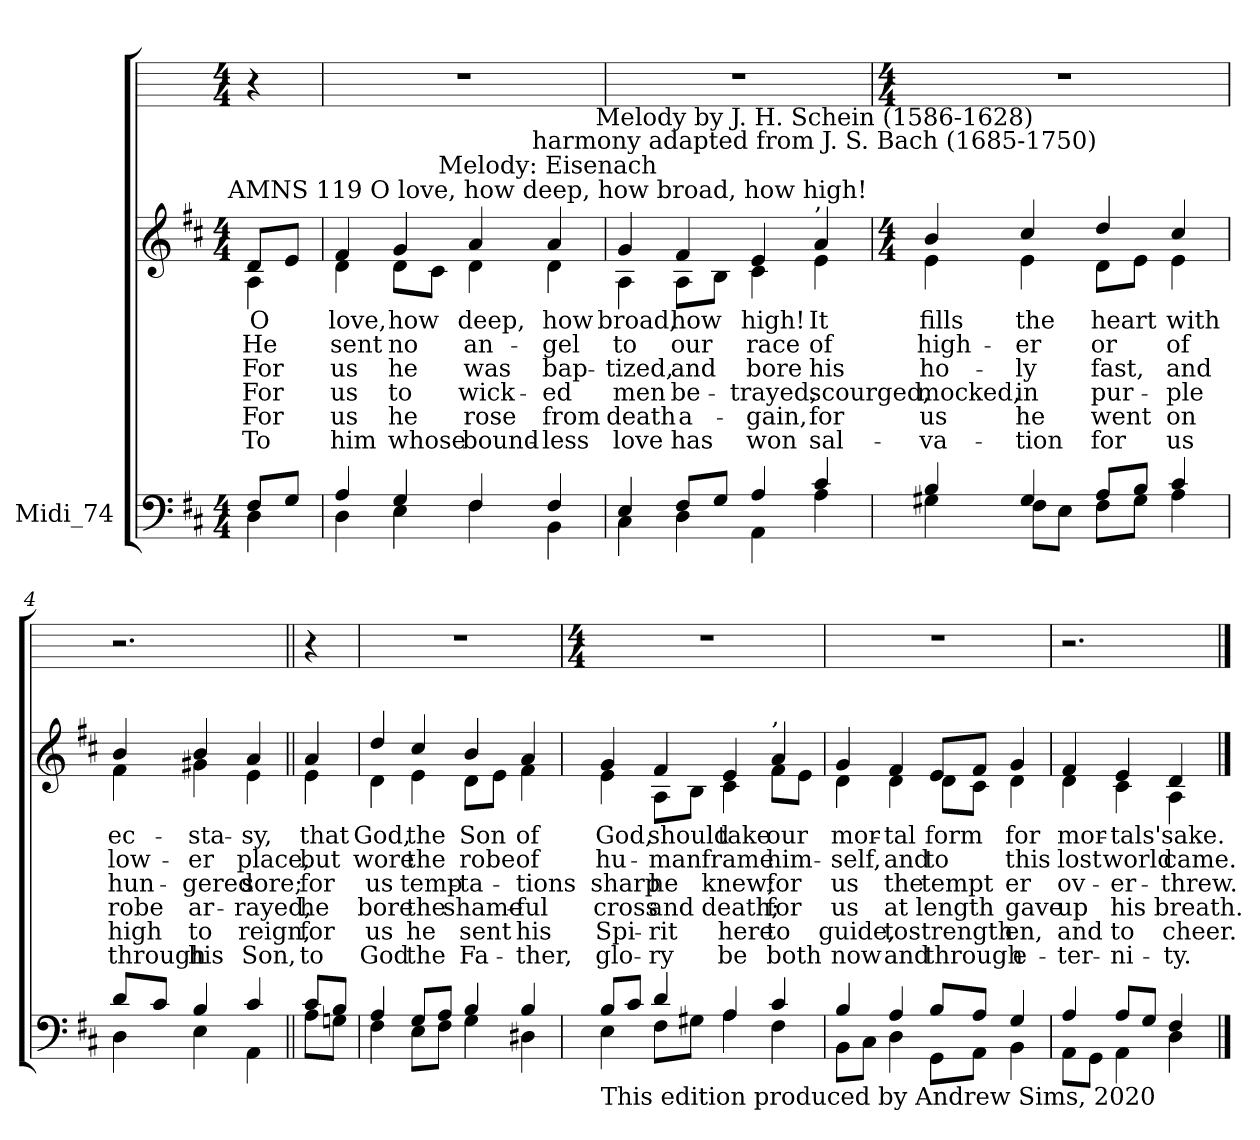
**kern	**kern	**text	**text	**text	**text	**text	**text	**kern
*part3	*part2	*part2	*part2	*part2	*part2	*part2	*part2	*part1
*staff3	*staff2	*staff2	*staff2	*staff2	*staff2	*staff2	*staff2	*staff1
*I"Midi_74	*	*	*	*	*	*	*	*
*clefF4	*clefG2	*	*	*	*	*	*	*
*k[f#c#]	*k[f#c#]	*	*	*	*	*	*	*
*D:	*D:	*	*	*	*	*	*	*
*M4/4	*M4/4	*	*	*	*	*	*	*M4/4
=	=	=	=	=	=	=	=	=
*^	*	*	*	*	*	*	*	*
!	!	!LO:TX:a:cj:t=Thomas à Kempis? (c. 1379-1471)\ntr. Benjamin Webb (1819-1885)	!	!	!	!	!	!	!
!	!	!	!LO:LY:b	!LO:LY:b	!LO:LY:b	!LO:LY:b	!LO:LY:b	!LO:LY:b	!
*	*	*^	*	*	*	*	*	*	*
8F#/L	4D\	8d/L	4A\	O	He	For	For	For	To	4r
8G/J	.	8e/J	.	.	.	.	.	.	.	.
=1	=1	=1	=1	=1	=1	=1	=1	=1	=1	=1
!	!	!	!	!LO:LY:b	!LO:LY:b	!LO:LY:b	!LO:LY:b	!LO:LY:b	!LO:LY:b	!
4A/	4D\	4f#/	4d\	love,	sent	us	us	us	him	1r
!	!	!	!	!LO:LY:b	!LO:LY:b	!LO:LY:b	!LO:LY:b	!LO:LY:b	!LO:LY:b	!
4G/	4E\	4g/	8d\L	how	no	he	to	he	whose	.
.	.	.	8c#\J	.	.	.	.	.	.	.
!	!	!	!	!LO:LY:b	!LO:LY:b	!LO:LY:b	!LO:LY:b	!LO:LY:b	!LO:LY:b	!
4F#/	4F#\	4a/	4d\	deep,	an-	-was	wick-	-rose	bound-	.
!	!	!LO:TX:a:cj:t=AMNS 119 O love, how deep, how broad, how high!	!	!	!	!	!	!	!	!
!	!	!LO:TX:a:cj:t=Melody&colon; Eisenach	!	!	!	!	!	!	!	!
!	!	!	!	!LO:LY:b	!LO:LY:b	!LO:LY:b	!LO:LY:b	!LO:LY:b	!LO:LY:b	!
4F#/	4BB\	4a/	4d\	-how	gel	bap-	-ed	from	less	.
=2	=2	=2	=2	=2	=2	=2	=2	=2	=2	=2
!	!	!	!	!LO:LY:b	!LO:LY:b	!LO:LY:b	!LO:LY:b	!LO:LY:b	!LO:LY:b	!
4E/	4C#\	4g/	4A\	broad,	to	tized,	men	death	love	1r
!	!	!	!	!LO:LY:b	!LO:LY:b	!LO:LY:b	!LO:LY:b	!LO:LY:b	!LO:LY:b	!
8F#/L	4D\	4f#/	8A\L	how	our	and	be-	-a-	-has	.
8G/J	.	.	8B\J	.	.	.	.	.	.	.
!	!	!	!	!LO:LY:b	!LO:LY:b	!LO:LY:b	!LO:LY:b	!LO:LY:b	!LO:LY:b	!
4A/	4AA\	4e/	4c#\	high!	race	bore	trayed,	gain,	won	.
!	!	!LO:TX:a:t=,	!	!	!	!	!	!	!	!
!	!	!LO:TX:a:cj:t=Melody by J. H. Schein (1586-1628)\nharmony adapted from J. S. Bach (1685-1750)	!	!	!	!	!	!	!	!
!	!	!	!	!LO:LY:b	!LO:LY:b	!LO:LY:b	!LO:LY:b	!LO:LY:b	!LO:LY:b	!
4c#/	4A\	4a/	4e\	It	of	his	scourged,	for	sal-	.
!!LO:LB:g=z
=3	=3	=3	=3	=3	=3	=3	=3	=3	=3	=3
*	*	*M4/4	*	*	*	*	*	*	*	*M4/4
!	!	!	!	!LO:LY:b	!LO:LY:b	!LO:LY:b	!LO:LY:b	!LO:LY:b	!LO:LY:b	!
4B/	4G#X\	4b/	4e\	-fills	high-	-ho-	-mocked,	us	va-	1r
!	!	!	!	!LO:LY:b	!LO:LY:b	!LO:LY:b	!LO:LY:b	!LO:LY:b	!LO:LY:b	!
4G#/	8F#\L	4cc#/	4e\	-the	er	ly	in	he	tion	.
.	8E\J	.	.	.	.	.	.	.	.	.
!	!	!	!	!LO:LY:b	!LO:LY:b	!LO:LY:b	!LO:LY:b	!LO:LY:b	!LO:LY:b	!
8A/L	8F#\L	4dd/	8d\L	heart	or	fast,	pur-	-went	for	.
8B/J	8G#\J	.	8e\J	.	.	.	.	.	.	.
!	!	!	!	!LO:LY:b	!LO:LY:b	!LO:LY:b	!LO:LY:b	!LO:LY:b	!LO:LY:b	!
4c#/	4A\	4cc#/	4e\	with	of	and	ple	on	us	.
=4	=4	=4	=4	=4	=4	=4	=4	=4	=4	=4
!	!	!	!	!LO:LY:b	!LO:LY:b	!LO:LY:b	!LO:LY:b	!LO:LY:b	!LO:LY:b	!
8d/L	4D\	4b/	4f#\	ec-	-low-	-hun-	-robe	high	through	2.r
8c#/J	.	.	.	.	.	.	.	.	.	.
!	!	!	!	!LO:LY:b	!LO:LY:b	!LO:LY:b	!LO:LY:b	!LO:LY:b	!LO:LY:b	!
4B/	4E\	4b/	4g#X\	sta-	-er	gered	ar-	-to	his	.
!	!	!	!	!LO:LY:b	!LO:LY:b	!LO:LY:b	!LO:LY:b	!LO:LY:b	!LO:LY:b	!
4c#/	4AA\	4a/	4e\	sy,	place,	sore;	rayed,	reign,	Son,	.
=5||	=5||	=5||	=5||	=5||	=5||	=5||	=5||	=5||	=5||	=5||
!	!	!	!	!LO:LY:b	!LO:LY:b	!LO:LY:b	!LO:LY:b	!LO:LY:b	!LO:LY:b	!
8c#/L	8A\L	4a/	4e\	that	but	for	he	for	to	4r
8B/J	8Gn\J	.	.	.	.	.	.	.	.	.
=6	=6	=6	=6	=6	=6	=6	=6	=6	=6	=6
!	!	!	!	!LO:LY:b	!LO:LY:b	!LO:LY:b	!LO:LY:b	!LO:LY:b	!LO:LY:b	!
4A/	4F#\	4dd/	4d\	God,	wore	us	bore	us	God	1r
!	!	!	!	!LO:LY:b	!LO:LY:b	!LO:LY:b	!LO:LY:b	!LO:LY:b	!LO:LY:b	!
8G/L	8E\L	4cc#/	4e\	the	the	temp-	-the	he	the	.
8A/J	8F#\J	.	.	.	.	.	.	.	.	.
!	!	!	!	!LO:LY:b	!LO:LY:b	!LO:LY:b	!LO:LY:b	!LO:LY:b	!LO:LY:b	!
4B/	4G\	4b/	8d\L	Son	robe	ta-	-shame-	-sent	Fa-	.
.	.	.	8e\J	.	.	.	.	.	.	.
!	!	!	!	!LO:LY:b	!LO:LY:b	!LO:LY:b	!LO:LY:b	!LO:LY:b	!LO:LY:b	!
4B/	4D#X\	4a/	4f#\	-of	of	tions	ful	his	ther,	.
!!LO:LB:g=z
=7	=7	=7	=7	=7	=7	=7	=7	=7	=7	=7
*	*	*	*	*	*	*	*	*	*	*M4/4
!LO:TX:b:t=This edition produced by Andrew Sims, 2020	!	!	!	!	!	!	!	!	!	!
!	!	!	!	!LO:LY:b	!LO:LY:b	!LO:LY:b	!LO:LY:b	!LO:LY:b	!LO:LY:b	!
8B/L	4E\	4g/	4e\	God,	hu-	-sharp	cross	Spi-	-glo-	1r
8c#/J	.	.	.	.	.	.	.	.	.	.
!	!	!	!	!LO:LY:b	!LO:LY:b	!LO:LY:b	!LO:LY:b	!LO:LY:b	!LO:LY:b	!
4d/	8F#\L	4f#/	8A\L	-should	man	he	and	rit	ry	.
.	8G#X\J	.	8B\J	.	.	.	.	.	.	.
!	!	!	!	!LO:LY:b	!LO:LY:b	!LO:LY:b	!LO:LY:b	!LO:LY:b	!LO:LY:b	!
4A/	4A\	4e/	4c#\	take	frame	knew;	death;	here	be	.
!	!	!LO:TX:a:t=,	!	!	!	!	!	!	!	!
!	!	!	!	!LO:LY:b	!LO:LY:b	!LO:LY:b	!LO:LY:b	!LO:LY:b	!LO:LY:b	!
4c#/	4F#\	4a/	8f#\L	our	him-	-for	for	to	both	.
.	.	.	8e\J	.	.	.	.	.	.	.
=8	=8	=8	=8	=8	=8	=8	=8	=8	=8	=8
!	!	!	!	!LO:LY:b	!LO:LY:b	!LO:LY:b	!LO:LY:b	!LO:LY:b	!LO:LY:b	!
4B/	8BB\L	4g/	4d\	mor-	-self,	us	us	guide,	now	1r
.	8C#\J	.	.	.	.	.	.	.	.	.
!	!	!	!	!LO:LY:b	!LO:LY:b	!LO:LY:b	!LO:LY:b	!LO:LY:b	!LO:LY:b	!
4A/	4D\	4f#/	4d\	tal	and	the	at	to	and	.
!	!	!	!	!LO:LY:b	!LO:LY:b	!LO:LY:b	!LO:LY:b	!LO:LY:b	!LO:LY:b	!
8B/L	8GG\L	8e/L	8d\L	form	to	tempt	length	strength	through	.
8A/J	8AA\J	8f#/J	8c#\J	.	.	.	.	.	.	.
!	!	!	!	!LO:LY:b	!LO:LY:b	!LO:LY:b	!LO:LY:b	!LO:LY:b	!LO:LY:b	!
4G/	4BB\	4g/	4d\	for	this	er	gave	en,	e-	.
=9	=9	=9	=9	=9	=9	=9	=9	=9	=9	=9
!	!	!	!	!LO:LY:b	!LO:LY:b	!LO:LY:b	!LO:LY:b	!LO:LY:b	!LO:LY:b	!
4A/	8AA\L	4f#/	4d\	-mor-	-lost	ov-	-up	and	ter-	2.r
.	8GG\J	.	.	.	.	.	.	.	.	.
!	!	!	!	!LO:LY:b	!LO:LY:b	!LO:LY:b	!LO:LY:b	!LO:LY:b	!LO:LY:b	!
8A/L	4AA\	4e/	4c#\	-tals'	world	er-	-his	to	ni-	.
8G/J	.	.	.	.	.	.	.	.	.	.
!	!	!	!	!LO:LY:b	!LO:LY:b	!LO:LY:b	!LO:LY:b	!LO:LY:b	!LO:LY:b	!
4F#/	4D\	4d/	4A\	-sake.	came.	threw.	breath.	cheer.	ty.	.
*v	*v	*	*	*	*	*	*	*	*	*
*	*v	*v	*	*	*	*	*	*	*
==	==	==	==	==	==	==	==	==
*-	*-	*-	*-	*-	*-	*-	*-	*-
